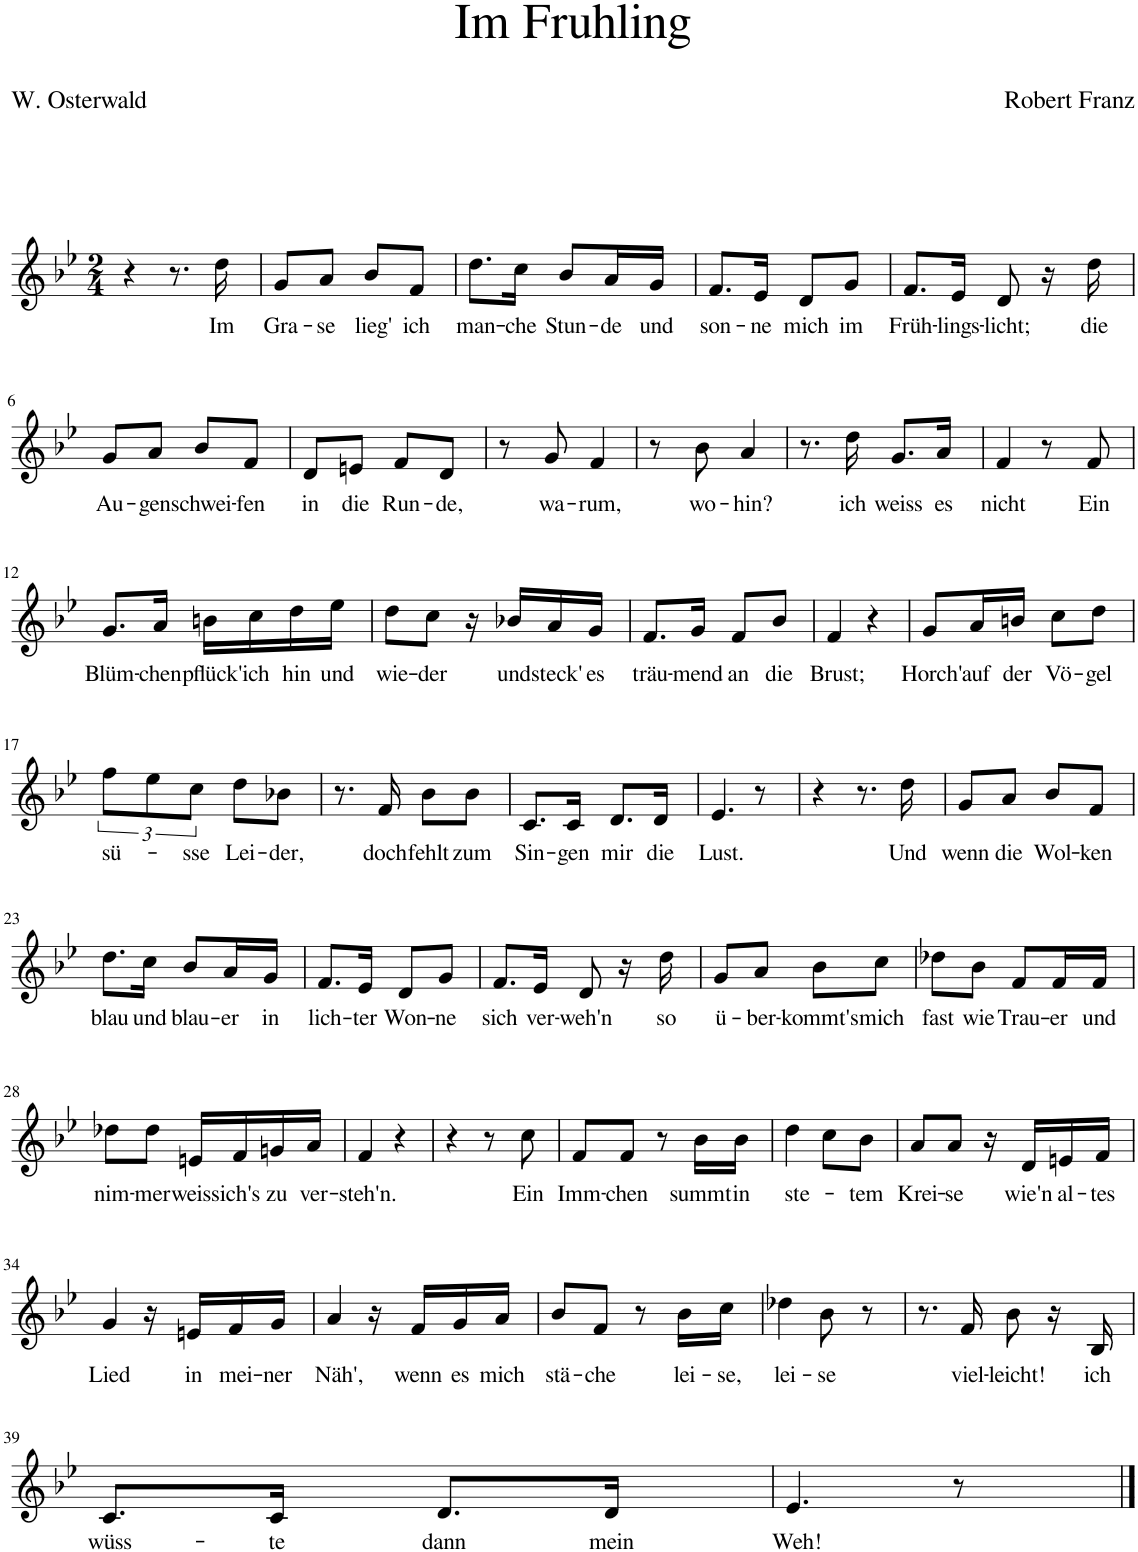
**kern	**text
*part1	*part1
*staff1	*staff1
*I"Piano	*
*I'Pno	*
*clefG2	*
*k[b-e-]	*
*M2/4	*
=1	=1
4r	.
8.r	.
!	!LO:LY:b
16dd\	Im
=2	=2
!	!LO:LY:b
8g/L	Gra-
!	!LO:LY:b
8a/J	-se
!	!LO:LY:b
8b-/L	lieg'
!	!LO:LY:b
8f/J	ich
=3	=3
!	!LO:LY:b
8.dd\L	man-
!	!LO:LY:b
16cc\Jk	-che
!	!LO:LY:b
8b-/L	Stun-
!	!LO:LY:b
16a/L	-de
!	!LO:LY:b
16g/JJ	und
=4	=4
!	!LO:LY:b
8.f/L	son-
!	!LO:LY:b
16e-/Jk	-ne
!	!LO:LY:b
8d/L	mich
!	!LO:LY:b
8g/J	im
=5	=5
!	!LO:LY:b
8.f/L	Früh-
!	!LO:LY:b
16e-/Jk	-lings-
!	!LO:LY:b
8d/	-licht;
16r	.
!	!LO:LY:b
16dd\	die
!!LO:LB:g=z
=6	=6
!	!LO:LY:b
8g/L	Au-
!	!LO:LY:b
8a/J	-gen
!	!LO:LY:b
8b-/L	schwei-
!	!LO:LY:b
8f/J	-fen
=7	=7
!	!LO:LY:b
8d/L	in
!	!LO:LY:b
8en/J	die
!	!LO:LY:b
8f/L	Run-
!	!LO:LY:b
8d/J	-de,
=8	=8
8r	.
!	!LO:LY:b
8g/	wa-
!	!LO:LY:b
4f/	-rum,
=9	=9
8r	.
!	!LO:LY:b
8b-\	wo-
!	!LO:LY:b
4a/	-hin?
=10	=10
8.r	.
!	!LO:LY:b
16dd\	ich
!	!LO:LY:b
8.g/L	weiss
!	!LO:LY:b
16a/Jk	es
=11	=11
!	!LO:LY:b
4f/	nicht
8r	.
!	!LO:LY:b
8f/	Ein
!!LO:LB:g=z
=12	=12
!	!LO:LY:b
8.g/L	Blüm-
!	!LO:LY:b
16a/Jk	-chen
!	!LO:LY:b
16bn\LL	pflück'
!	!LO:LY:b
16cc\	ich
!	!LO:LY:b
16dd\	hin
!	!LO:LY:b
16ee-\JJ	und
=13	=13
!	!LO:LY:b
8dd\L	wie-
!	!LO:LY:b
8cc\J	-der
16r	.
!	!LO:LY:b
16b-X/LL	und
!	!LO:LY:b
16a/	steck'
!	!LO:LY:b
16g/JJ	es
=14	=14
!	!LO:LY:b
8.f/L	träu-
!	!LO:LY:b
16g/Jk	-mend
!	!LO:LY:b
8f/L	an
!	!LO:LY:b
8b-/J	die
=15	=15
!	!LO:LY:b
4f/	Brust;
4r	.
=16	=16
!	!LO:LY:b
8g/L	Horch'
!	!LO:LY:b
16a/L	auf
!	!LO:LY:b
16bn/JJ	der
!	!LO:LY:b
8cc\L	Vö-
!	!LO:LY:b
8dd\J	-gel
!!LO:LB:g=z
=17	=17
!	!LO:LY:b
12ff\L	sü-
12ee-\	.
!	!LO:LY:b
12cc\J	-sse
!	!LO:LY:b
8dd\L	Lei-
!	!LO:LY:b
8b-X\J	-der,
=18	=18
8.r	.
!	!LO:LY:b
16f/	doch
!	!LO:LY:b
8b-\L	fehlt
!	!LO:LY:b
8b-\J	zum
=19	=19
!	!LO:LY:b
8.c/L	Sin-
!	!LO:LY:b
16c/Jk	-gen
!	!LO:LY:b
8.d/L	mir
!	!LO:LY:b
16d/Jk	die
=20	=20
!	!LO:LY:b
4.e-/	Lust.
8r	.
=21	=21
4r	.
8.r	.
!	!LO:LY:b
16dd\	Und
=22	=22
!	!LO:LY:b
8g/L	wenn
!	!LO:LY:b
8a/J	die
!	!LO:LY:b
8b-/L	Wol-
!	!LO:LY:b
8f/J	-ken
!!LO:LB:g=z
=23	=23
!	!LO:LY:b
8.dd\L	blau
!	!LO:LY:b
16cc\Jk	und
!	!LO:LY:b
8b-/L	blau-
!	!LO:LY:b
16a/L	-er
!	!LO:LY:b
16g/JJ	in
=24	=24
!	!LO:LY:b
8.f/L	lich-
!	!LO:LY:b
16e-/Jk	-ter
!	!LO:LY:b
8d/L	Won-
!	!LO:LY:b
8g/J	-ne
=25	=25
!	!LO:LY:b
8.f/L	sich
!	!LO:LY:b
16e-/Jk	ver-
!	!LO:LY:b
8d/	weh'n
16r	.
!	!LO:LY:b
16dd\	so
=26	=26
!	!LO:LY:b
8g/L	ü-
!	!LO:LY:b
8a/J	-ber-
!	!LO:LY:b
8b-\L	kommt's
!	!LO:LY:b
8cc\J	mich
=27	=27
!	!LO:LY:b
8dd-X\L	fast
!	!LO:LY:b
8b-\J	wie
!	!LO:LY:b
8f/L	Trau-
!	!LO:LY:b
16f/L	-er
!	!LO:LY:b
16f/JJ	und
!!LO:LB:g=z
=28	=28
!	!LO:LY:b
8dd-X\L	nim-
!	!LO:LY:b
8dd-\J	-mer
!	!LO:LY:b
16en/LL	weiss
!	!LO:LY:b
16f/	ich's
!	!LO:LY:b
16gn/	zu
!	!LO:LY:b
16a/JJ	ver-
=29	=29
!	!LO:LY:b
4f/	-steh'n.
4r	.
=30	=30
4r	.
8r	.
!	!LO:LY:b
8cc\	Ein
=31	=31
!	!LO:LY:b
8f/L	Imm-
!	!LO:LY:b
8f/J	-chen
8r	.
!	!LO:LY:b
16b-\LL	summt
!	!LO:LY:b
16b-\JJ	in
=32	=32
!	!LO:LY:b
4dd\	ste-
8cc\L	.
!	!LO:LY:b
8b-\J	-tem
=33	=33
!	!LO:LY:b
8a/L	Krei-
!	!LO:LY:b
8a/J	-se
16r	.
!	!LO:LY:b
16d/LL	wie'n
!	!LO:LY:b
16en/	al-
!	!LO:LY:b
16f/JJ	-tes
!!LO:LB:g=z
=34	=34
!	!LO:LY:b
4g/	Lied
16r	.
!	!LO:LY:b
16en/LL	in
!	!LO:LY:b
16f/	mei-
!	!LO:LY:b
16g/JJ	-ner
=35	=35
!	!LO:LY:b
4a/	Näh',
16r	.
!	!LO:LY:b
16f/LL	wenn
!	!LO:LY:b
16g/	es
!	!LO:LY:b
16a/JJ	mich
=36	=36
!	!LO:LY:b
8b-/L	stä-
!	!LO:LY:b
8f/J	-che
8r	.
!	!LO:LY:b
16b-\LL	lei-
!	!LO:LY:b
16cc\JJ	-se,
=37	=37
!	!LO:LY:b
4dd-X\	lei-
!	!LO:LY:b
8b-\	-se
8r	.
=38	=38
8.r	.
!	!LO:LY:b
16f/	viel-
!	!LO:LY:b
8b-\	-leicht!
16r	.
!	!LO:LY:b
16B-/	ich
!!LO:LB:g=z
=39	=39
!	!LO:LY:b
8.c/L	wüss-
!	!LO:LY:b
16c/Jk	-te
!	!LO:LY:b
8.d/L	dann
!	!LO:LY:b
16d/Jk	mein
=40	=40
!	!LO:LY:b
4.e-/	Weh!
8r	.
==	==
*-	*-
